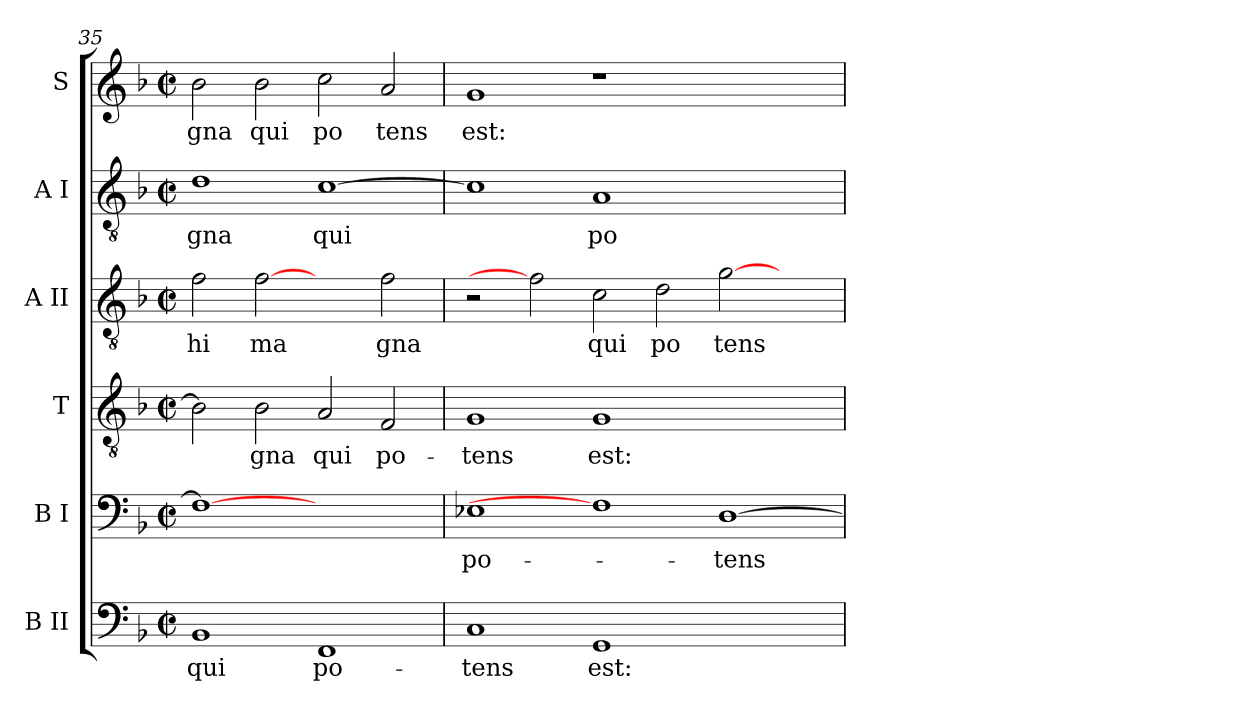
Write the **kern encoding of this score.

**kern	**text	**kern	**text	**kern	**text	**kern	**text	**kern	**text	**kern	**text
*part6	*part6	*part5	*part5	*part4	*part4	*part3	*part3	*part2	*part2	*part1	*part1
*staff6	*staff6	*staff5	*staff5	*staff4	*staff4	*staff3	*staff3	*staff2	*staff2	*staff1	*staff1
*I"B II	*	*I"B I	*	*I"T	*	*I"A II	*	*I"A I	*	*I"S	*
*I'B II	*	*I'B I	*	*I'T	*	*I'A II	*	*I'A I	*	*I'S	*
*clefF4	*	*clefF4	*	*clefGv2	*	*clefGv2	*	*clefGv2	*	*clefG2	*
*k[b-]	*	*k[b-]	*	*k[b-]	*	*k[b-]	*	*k[b-]	*	*k[b-]	*
*F:	*	*F:	*	*F:	*	*F:	*	*F:	*	*F:	*
*M2/2	*	*M2/2	*	*M2/2	*	*M2/2	*	*M2/2	*	*M2/2	*
*met(c|)	*	*met(c|)	*	*met(c|)	*	*met(c|)	*	*met(c|)	*	*met(c|)	*
=35	=35	=35	=35	=35	=35	=35	=35	=35	=35	=35	=35
!	!LO:LY:b:cj	!	!LO:LY:b:cj	!	!LO:LY:b:cj	!	!LO:LY:b:cj	!	!LO:LY:b:cj	!	!LO:LY:b:cj
1BB-	qui	1F_	.	2B-\]	--	2f\	hi	1d	-gna	2b-\	gna
!	!	!	!	!	!LO:LY:b:cj	!	!LO:LY:b:cj	!	!	!	!LO:LY:b:cj
.	.	.	.	2B-\	-gna	[2f	ma	.	.	2b-\	qui
!	!LO:LY:b:cj	!	!	!	!LO:LY:b:cj	!	!	!	!LO:LY:b:cj	!	!LO:LY:b:cj
1FF	po-	1ryy	.	2A/	qui	2ryy	.	[>1c	qui	2cc\	po
!	!	!	!	!	!LO:LY:b:cj	!	!LO:LY:b:cj	!	!	!	!LO:LY:b:cj
.	.	.	.	2F/	po-	2f\	gna	.	.	2a/	tens
=36	=36	=36	=36	=36	=36	=36	=36	=36	=36	=36	=36
!	!LO:LY:b:cj	!	!LO:LY:b:cj	!	!LO:LY:b:cj	!	!	!	!LO:LY:b:cj	!	!LO:LY:b:cj
1C	-tens	1E-X	po-	1G	-tens	2r	.	1c]	.	1g	est:
.	.	.	.	.	.	2f]	.	.	.	.	.
!	!LO:LY:b:cj	!	!	!	!LO:LY:b:cj	!	!LO:LY:b:cj	!	!LO:LY:b:cj	!	!
1GG	est:	1F]	.	1G	est:	2c\	qui	1A	po-	1r	.
!	!	!	!	!	!	!	!LO:LY:b:cj	!	!	!	!
.	.	.	.	.	.	2d\	po	.	.	.	.
!	!	!	!LO:LY:b:cj	!	!	!	!LO:LY:b:cj	!	!	!	!
1ryy	.	[>1D	-tens	1ryy	.	[>2g\	tens	1ryy	.	1ryy	.
.	.	.	.	.	.	2ryy	.	.	.	.	.
=	=	=	=	=	=	=	=	=	=	=	=
*-	*-	*-	*-	*-	*-	*-	*-	*-	*-	*-	*-
